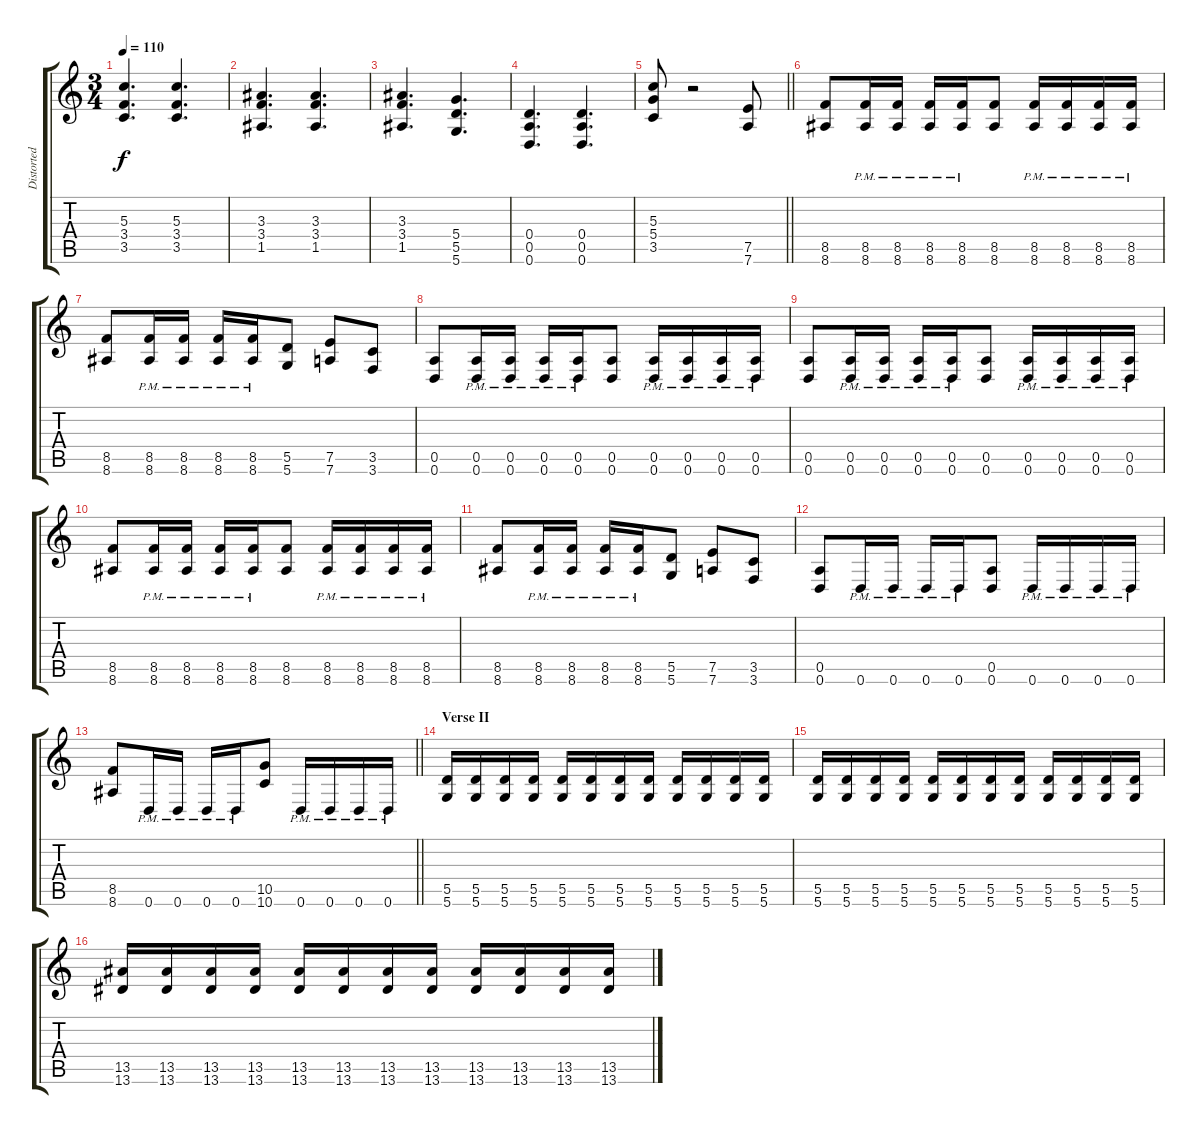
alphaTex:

\track ("Distorted Rhythm" "Distorted ") {instrument distortionguitar}
\staff {score tabs}
\tuning (E4 B3 G3 D3 A2 D2) {hide}
\ts (3 4)
\tempo 110
\clef g2
\ks c
(5.3 3.4 3.5).4{d dy f} (5.3 3.4 3.5).4{d} |
(3.3 3.4 1.5).4{d} (3.3 3.4 1.5).4{d} |
(3.3 3.4 1.5).4{d} (5.4 5.5 5.6).4{d} |
(0.4 0.5 0.6).4{d} (0.4 0.5 0.6).4{d} |
\barLineRight lightlight
(5.3 5.4 3.5).8 r.2 (7.5 7.6).8 |
(8.5 8.6).8 (8.5{pm} 8.6{pm}).16 (8.5{pm} 8.6{pm}).16 (8.5{pm} 8.6{pm}).16 (8.5{pm} 8.6{pm}).16 (8.5 8.6).8 (8.5{pm} 8.6{pm}).16 (8.5{pm} 8.6{pm}).16 (8.5{pm} 8.6{pm}).16 (8.5{pm} 8.6{pm}).16 |
(8.5 8.6).8 (8.5{pm} 8.6{pm}).16 (8.5{pm} 8.6{pm}).16 (8.5{pm} 8.6{pm}).16 (8.5{pm} 8.6{pm}).16 (5.5 5.6).8 (7.5 7.6).8 (3.5 3.6).8 |
(0.5 0.6).8 (0.5{pm} 0.6{pm}).16 (0.5{pm} 0.6{pm}).16 (0.5{pm} 0.6{pm}).16 (0.5{pm} 0.6{pm}).16 (0.5 0.6).8 (0.5{pm} 0.6{pm}).16 (0.5{pm} 0.6{pm}).16 (0.5{pm} 0.6{pm}).16 (0.5{pm} 0.6{pm}).16 |
(0.5 0.6).8 (0.5{pm} 0.6{pm}).16 (0.5{pm} 0.6{pm}).16 (0.5{pm} 0.6{pm}).16 (0.5{pm} 0.6{pm}).16 (0.5 0.6).8 (0.5{pm} 0.6{pm}).16 (0.5{pm} 0.6{pm}).16 (0.5{pm} 0.6{pm}).16 (0.5{pm} 0.6{pm}).16 |
(8.5 8.6).8 (8.5{pm} 8.6{pm}).16 (8.5{pm} 8.6{pm}).16 (8.5{pm} 8.6{pm}).16 (8.5{pm} 8.6{pm}).16 (8.5 8.6).8 (8.5{pm} 8.6{pm}).16 (8.5{pm} 8.6{pm}).16 (8.5{pm} 8.6{pm}).16 (8.5{pm} 8.6{pm}).16 |
(8.5 8.6).8 (8.5{pm} 8.6{pm}).16 (8.5{pm} 8.6{pm}).16 (8.5{pm} 8.6{pm}).16 (8.5{pm} 8.6{pm}).16 (5.5 5.6).8 (7.5 7.6).8 (3.5 3.6).8 |
(0.5 0.6).8 0.6{pm}.16 0.6{pm}.16 0.6{pm}.16 0.6{pm}.16 (0.5 0.6).8 0.6{pm}.16 0.6{pm}.16 0.6{pm}.16 0.6{pm}.16 |
\barLineRight lightlight
(8.5 8.6).8 0.6{pm}.16 0.6{pm}.16 0.6{pm}.16 0.6{pm}.16 (10.5 10.6).8 0.6{pm}.16 0.6{pm}.16 0.6{pm}.16 0.6{pm}.16 |
\section ("" "Verse II")
(5.5 5.6).16 (5.5 5.6).16 (5.5 5.6).16 (5.5 5.6).16 (5.5 5.6).16 (5.5 5.6).16 (5.5 5.6).16 (5.5 5.6).16 (5.5 5.6).16 (5.5 5.6).16 (5.5 5.6).16 (5.5 5.6).16 |
(5.5 5.6).16 (5.5 5.6).16 (5.5 5.6).16 (5.5 5.6).16 (5.5 5.6).16 (5.5 5.6).16 (5.5 5.6).16 (5.5 5.6).16 (5.5 5.6).16 (5.5 5.6).16 (5.5 5.6).16 (5.5 5.6).16 |
(13.5 13.6).16 (13.5 13.6).16 (13.5 13.6).16 (13.5 13.6).16 (13.5 13.6).16 (13.5 13.6).16 (13.5 13.6).16 (13.5 13.6).16 (13.5 13.6).16 (13.5 13.6).16 (13.5 13.6).16 (13.5 13.6).16
